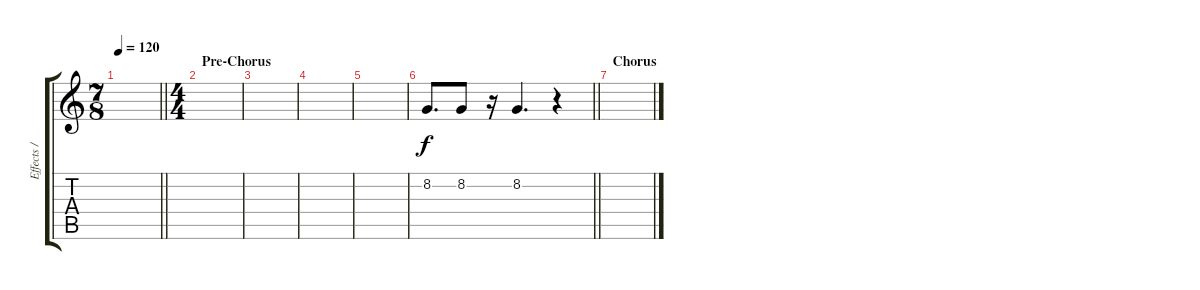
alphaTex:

\track ("Effects / Backup Vocals" "Effects / ") {instrument flute}
\staff {score tabs}
\tuning (E4 B3 G3 D3 A2 E2) {hide}
\ts (7 8)
\tempo 120
\clef g2
\barLineRight lightlight
\ks c
|
\ts (4 4)
\section ("" "Pre-Chorus")
|
|
|
|
\barLineRight lightlight
8.2.8{d} 8.2.8 r.16 8.2.4{d} r.4 |
\section ("" "Chorus")
